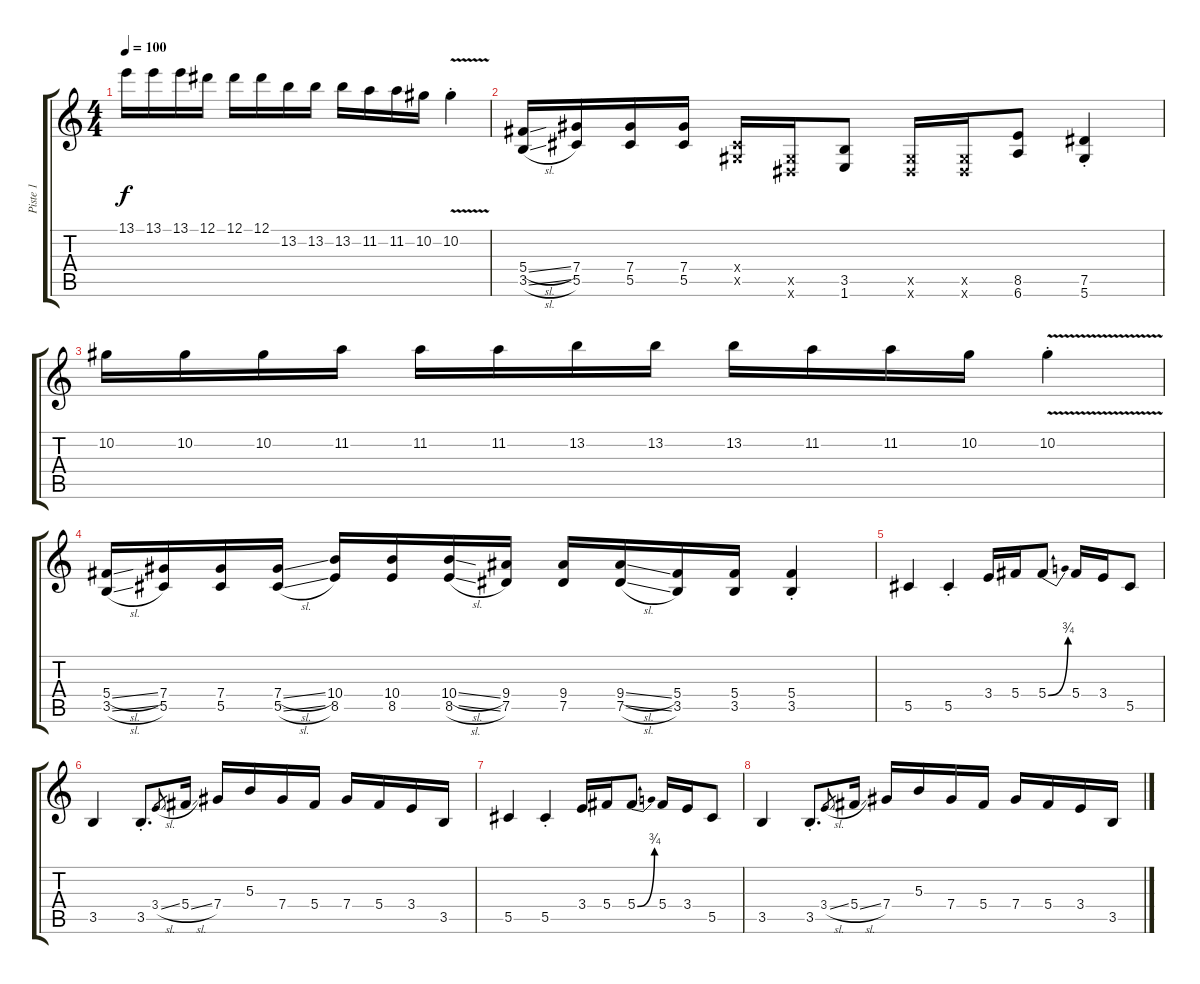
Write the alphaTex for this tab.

\track ("Piste 1" "Piste 1") {instrument distortionguitar}
\staff {score tabs}
\tuning (Eb4 Bb3 Gb3 Db3 Ab2 Eb2) {hide}
\ts (4 4)
\tempo 100
\clef g2
\ks c
13.1.16{dy f} 13.1.16 13.1.16 12.1.16 12.1.16 12.1.16 13.2.16 13.2.16 13.2.16 11.2.16 11.2.16 10.2.16 10.2{v st}.4 |
(5.4{sl} 3.5{sl}).16 (7.4 5.5).16 (7.4 5.5).16 (7.4 5.5).16 (0.4{x} 0.5{x}).16 (0.5{x} 0.6{x}).16 (3.5 1.6).8 (0.5{x} 0.6{x}).16 (0.5{x} 0.6{x}).16 (8.5 6.6).8 (7.5{st} 5.6{st}).4 |
10.2.16 10.2.16 10.2.16 11.2.16 11.2.16 11.2.16 13.2.16 13.2.16 13.2.16 11.2.16 11.2.16 10.2.16 10.2{v st}.4 |
(5.4{sl} 3.5{sl}).16 (7.4 5.5).16 (7.4 5.5).16 (7.4{sl} 5.5{sl}).16 (10.4 8.5).16 (10.4 8.5).16 (10.4{sl} 8.5{sl}).16 (9.4 7.5).16 (9.4 7.5).16 (9.4{sl} 7.5{sl}).16 (5.4 3.5).16 (5.4 3.5).16 (5.4{st} 3.5{st}).4 |
5.5.4 5.5{st}.4 3.4.16 5.4.16 5.4{be (bend 0 0 60 3)}.8 5.4.16 3.4.16 5.5.8 |
3.5.4 3.5{st}.8{d} 3.4{sl}.8{gr} 5.4{sl}.16 7.4.16 5.3.16 7.4.16 5.4.16 7.4.16 5.4.16 3.4.16 3.5.16 |
5.5.4 5.5{st}.4 3.4.16 5.4.16 5.4{be (bend 0 0 60 3)}.8 5.4.16 3.4.16 5.5.8 |
3.5.4 3.5{st}.8{d} 3.4{sl}.8{gr} 5.4{sl}.16 7.4.16 5.3.16 7.4.16 5.4.16 7.4.16 5.4.16 3.4.16 3.5.16
